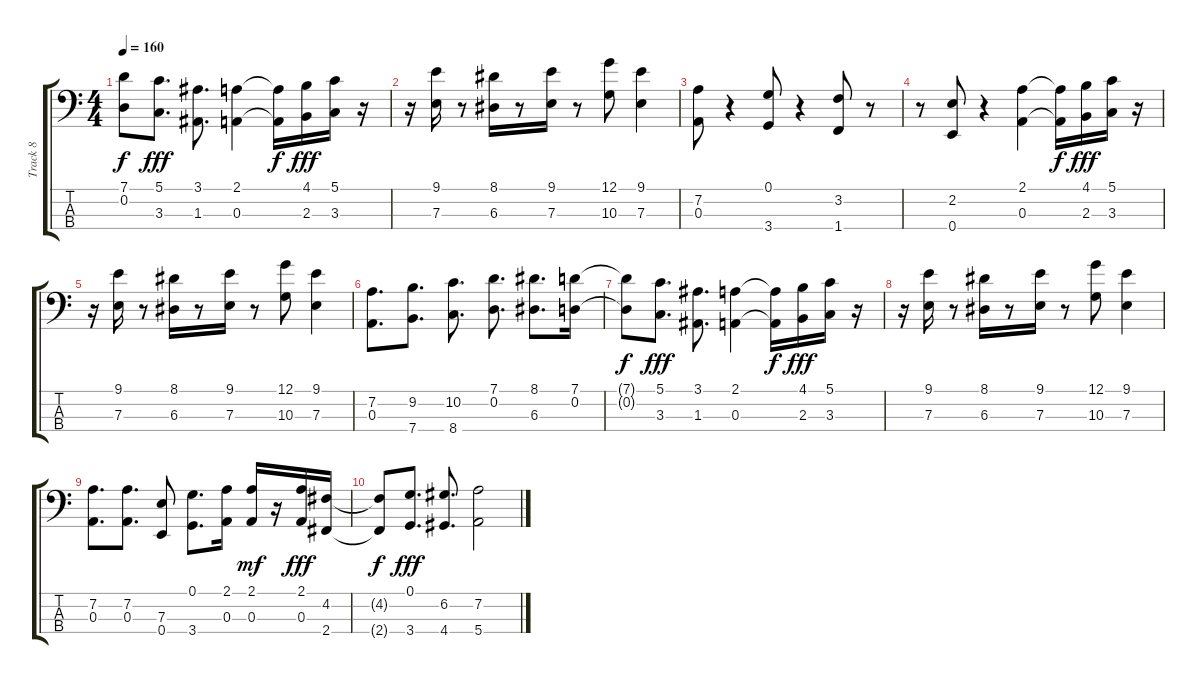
\track ("Track 8" "Track 8") {instrument slapbass2}
\staff {score tabs}
\tuning (G2 D2 A1 E1) {hide}
\ts (4 4)
\tempo 160
\clef f4
\ks c
(7.1{t} 0.2{t}).8{dy f} (5.1 3.3).8{d dy fff} (3.1 1.3).8{d} (2.1 0.3).4{volume 16 balance 4} (2.1{t} 0.3{t}).16{dy f} (4.1 2.3).16{dy fff} (5.1 3.3).16 r.16 |
r.16 (9.1 7.3).16 r.8 (8.1 6.3).16 r.8 (9.1 7.3).16 r.8 (12.1 10.3).8 (9.1 7.3).4 |
(7.2 0.3).8 r.4 (0.1 3.4).8 r.4 (3.2 1.4).8 r.8 |
r.8 (2.2 0.4).8 r.4 (2.1 0.3).4{volume 16 balance 4} (2.1{t} 0.3{t}).16{dy f} (4.1 2.3).16{dy fff} (5.1 3.3).16 r.16 |
r.16 (9.1 7.3).16 r.8 (8.1 6.3).16 r.8 (9.1 7.3).16 r.8 (12.1 10.3).8 (9.1 7.3).4 |
(7.2 0.3).8{d} (9.2 7.4).8{d} (10.2 8.4).8{d} (7.1 0.2).8{d} (8.1 6.3).8{d} (7.1 0.2).16 |
(7.1{t} 0.2{t}).8{dy f} (5.1 3.3).8{d dy fff} (3.1 1.3).8{d} (2.1 0.3).4{volume 16 balance 4} (2.1{t} 0.3{t}).16{dy f} (4.1 2.3).16{dy fff} (5.1 3.3).16 r.16 |
r.16 (9.1 7.3).16 r.8 (8.1 6.3).16 r.8 (9.1 7.3).16 r.8 (12.1 10.3).8 (9.1 7.3).4 |
(7.2 0.3).8{d} (7.2 0.3).8{d} (7.3 0.4).8 (0.1 3.4).8{d} (2.1 0.3).16 (2.1 0.3).16{dy mf} r.16 (2.1 0.3).16{dy fff} (4.2 2.4).16 |
(4.2{t} 2.4{t}).8{dy f} (0.1 3.4).8{d dy fff} (6.2 4.4).8{d} (7.2 5.4).2
